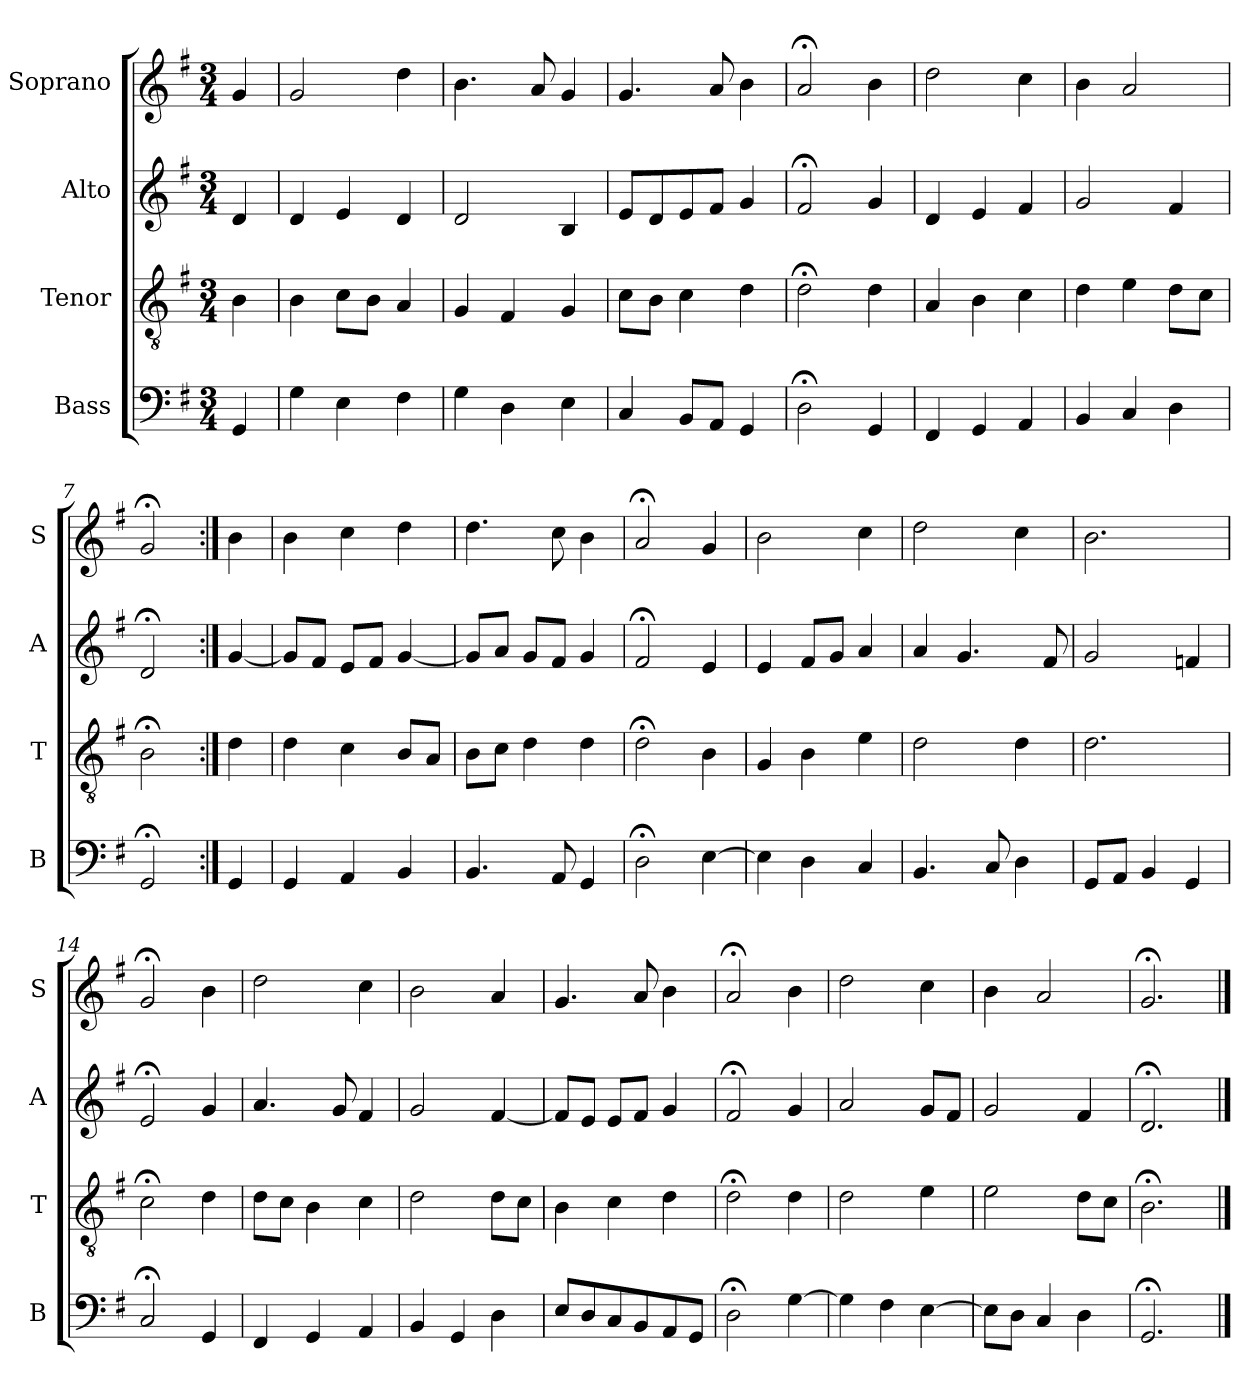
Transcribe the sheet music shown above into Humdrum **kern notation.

**kern	**kern	**kern	**kern
*part4	*part3	*part2	*part1
*staff4	*staff3	*staff2	*staff1
*I"Bass	*I"Tenor	*I"Alto	*I"Soprano
*I'B	*I'T	*I'A	*I'S
*clefF4	*clefGv2	*clefG2	*clefG2
*k[f#]	*k[f#]	*k[f#]	*k[f#]
*G:	*G:	*G:	*G:
*M3/4	*M3/4	*M3/4	*M3/4
*MM100	*MM100	*MM100	*MM100
=	=	=	=
4GG	4B	4d	4g
=1	=1	=1	=1
4G	4B	4d	2g
4E	8cL	4e	.
.	8BJ	.	.
4F#	4A	4d	4dd
=2	=2	=2	=2
4G	4G	2d	4.b
4D	4F#	.	.
.	.	.	8a
4E	4G	4B	4g
=3	=3	=3	=3
4C	8cL	8eL	4.g
.	8BJ	8d	.
8BBL	4c	8e	.
8AAJ	.	8f#J	8a
4GG	4d	4g	4b
=4	=4	=4	=4
2D;<	2d;<	2f#;<	2a;<
4GG	4d	4g	4b
=5	=5	=5	=5
4FF#	4A	4d	2dd
4GG	4B	4e	.
4AA	4c	4f#	4cc
=6	=6	=6	=6
4BB	4d	2g	4b
4C	4e	.	2a
4D	8dL	4f#	.
.	8cJ	.	.
=7	=7	=7	=7
2GG;<	2B;<	2d;<	2g;<
=:|!	=:|!	=:|!	=:|!
4GG	4d	[4g	4b
=8	=8	=8	=8
4GG	4d	8gL]	4b
.	.	8f#J	.
4AA	4c	8eL	4cc
.	.	8f#J	.
4BB	8BL	[4g	4dd
.	8AJ	.	.
=9	=9	=9	=9
4.BB	8BL	8gL]	4.dd
.	8cJ	8aJ	.
.	4d	8gL	.
8AA	.	8f#J	8cc
4GG	4d	4g	4b
=10	=10	=10	=10
2D;<	2d;<	2f#;<	2a;<
[4E	4B	4e	4g
=11	=11	=11	=11
4E]	4G	4e	2b
4D	4B	8f#L	.
.	.	8gJ	.
4C	4e	4a	4cc
=12	=12	=12	=12
4.BB	2d	4a	2dd
.	.	4.g	.
8C	.	.	.
4D	4d	.	4cc
.	.	8f#	.
=13	=13	=13	=13
8GGL	2.d	2g	2.b
8AAJ	.	.	.
4BB	.	.	.
4GG	.	4fn	.
=14	=14	=14	=14
2C;<	2c;<	2e;<	2g;<
4GG	4d	4g	4b
=15	=15	=15	=15
4FF#	8dL	4.a	2dd
.	8cJ	.	.
4GG	4B	.	.
.	.	8g	.
4AA	4c	4f#	4cc
=16	=16	=16	=16
4BB	2d	2g	2b
4GG	.	.	.
4D	8dL	[4f#	4a
.	8cJ	.	.
=17	=17	=17	=17
8EL	4B	8f#L]	4.g
8D	.	8eJ	.
8C	4c	8eL	.
8BB	.	8f#J	8a
8AA	4d	4g	4b
8GGJ	.	.	.
=18	=18	=18	=18
2D;<	2d;<	2f#;<	2a;<
[4G	4d	4g	4b
=19	=19	=19	=19
4G]	2d	2a	2dd
4F#	.	.	.
[4E	4e	8gL	4cc
.	.	8f#J	.
=20	=20	=20	=20
8EL]	2e	2g	4b
8DJ	.	.	.
4C	.	.	2a
4D	8dL	4f#	.
.	8cJ	.	.
=21	=21	=21	=21
2.GG;<	2.B;<	2.d;<	2.g;<
==	==	==	==
*-	*-	*-	*-
